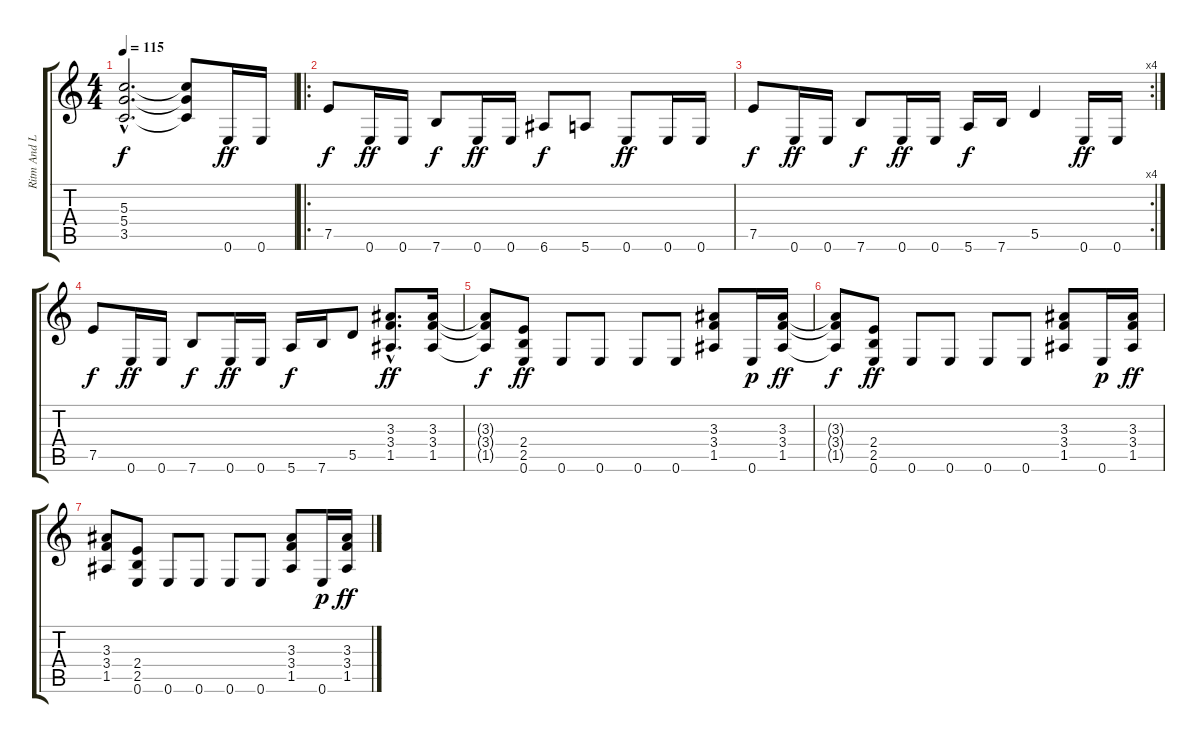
\track ("Ritm And Lead Guitar" "Ritm And L") {instrument distortionguitar}
\staff {score tabs}
\tuning (E4 B3 G3 D3 A2 E2) {hide}
\ts (4 4)
\tempo 115
\clef g2
\ks c
(5.3{hac t} 5.4{hac t} 3.5{hac t}).2{d dy f} (5.3{t} 5.4{t} 3.5{t}).8 0.6.16{dy ff} 0.6.16 |
\ro
7.5.8{dy f} 0.6.16{dy ff} 0.6.16 7.6.8{dy f} 0.6.16{dy ff} 0.6.16 6.6.8{dy f} 5.6.8 0.6.8{dy ff} 0.6.16 0.6.16 |
\rc 4
7.5.8{dy f} 0.6.16{dy ff} 0.6.16 7.6.8{dy f} 0.6.16{dy ff} 0.6.16 5.6.16{dy f} 7.6.16 5.5.4 0.6.16{dy ff} 0.6.16 |
7.5.8{dy f} 0.6.16{dy ff} 0.6.16 7.6.8{dy f} 0.6.16{dy ff} 0.6.16 5.6.16{dy f} 7.6.16 5.5.8 (3.3{hac} 3.4{hac} 1.5{hac}).8{d dy ff} (3.3 3.4 1.5).16 |
(3.3{t} 3.4{t} 1.5{t}).8{dy f} (2.4 2.5 0.6).8{dy ff} 0.6.8 0.6.8 0.6.8 0.6.8 (3.3 3.4 1.5).8 0.6.16{dy p} (3.3 3.4 1.5).16{dy ff} |
(3.3{t} 3.4{t} 1.5{t}).8{dy f} (2.4 2.5 0.6).8{dy ff} 0.6.8 0.6.8 0.6.8 0.6.8 (3.3 3.4 1.5).8 0.6.16{dy p} (3.3 3.4 1.5).16{dy ff} |
(3.3 3.4 1.5).8 (2.4 2.5 0.6).8 0.6.8 0.6.8 0.6.8 0.6.8 (3.3 3.4 1.5).8 0.6.16{dy p} (3.3 3.4 1.5).16{dy ff}
